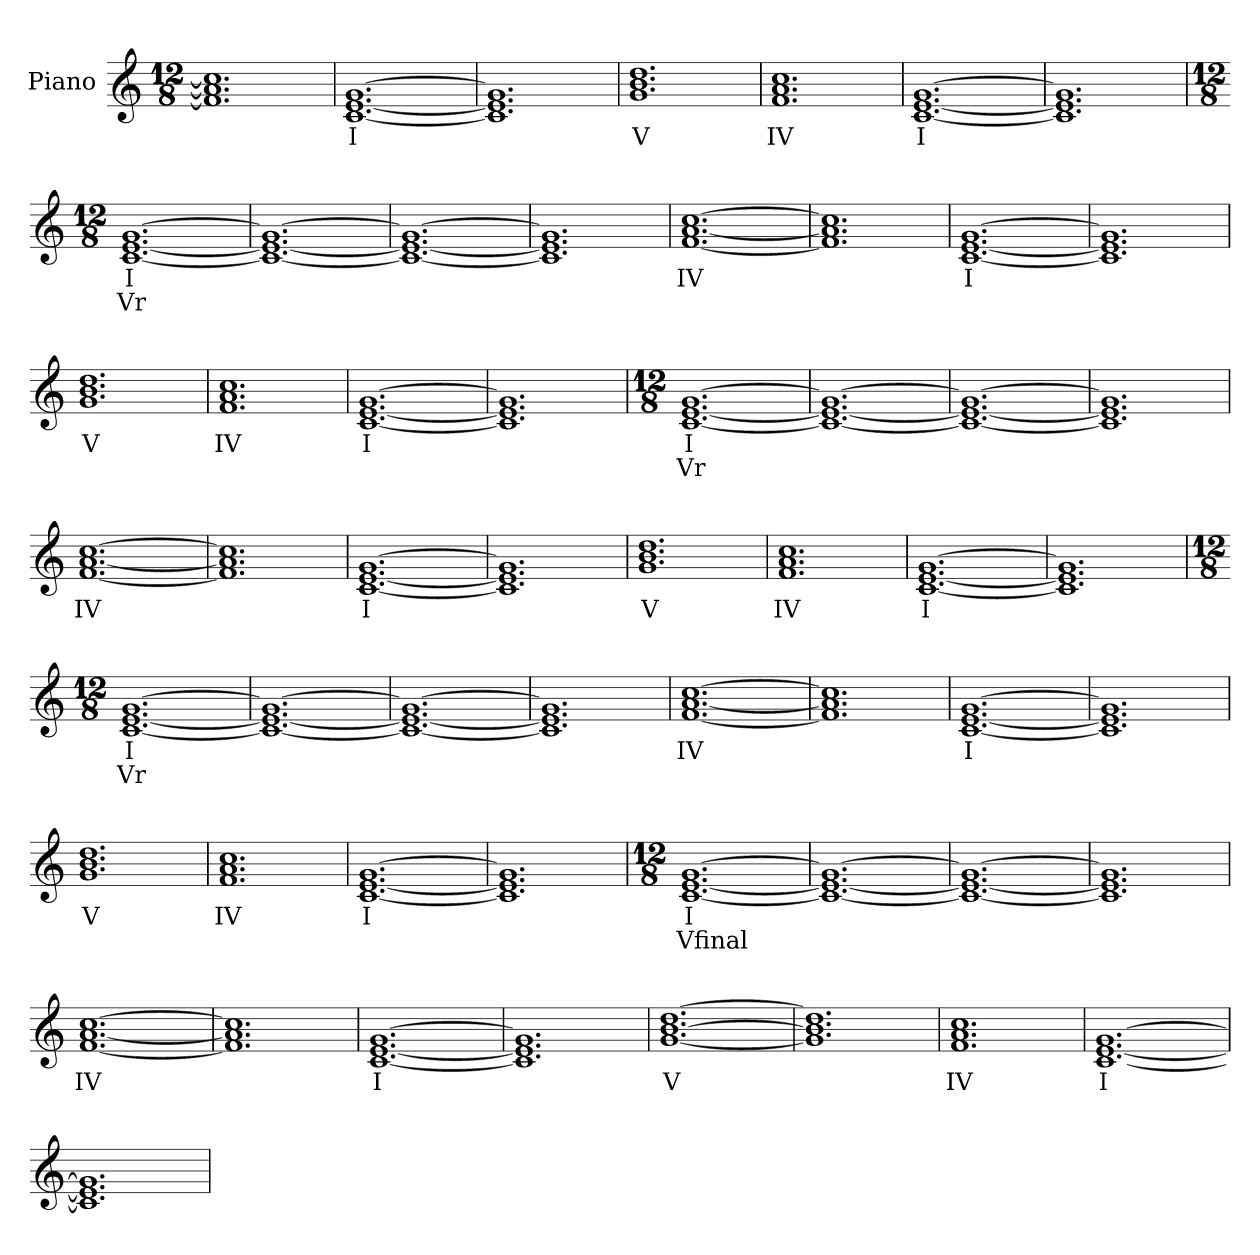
**kern	**text	**text
*part1	*part1	*part1
*staff1	*staff1	*staff1
*I"Piano	*	*
*I'Pno	*	*
*k[]	*	*
*C:	*	*
*M12/8	*	*
=	=	=
1.f] 1.a] 1.cc]	.	.
=	=	=
*k[]	*	*
*C:	*	*
[1.c [1.e [1.g	I	.
=	=	=
*k[]	*	*
*C:	*	*
1.c] 1.e] 1.g]	.	.
=	=	=
*k[]	*	*
*C:	*	*
1.g 1.b 1.dd	V	.
=	=	=
*k[]	*	*
*C:	*	*
1.f 1.a 1.cc	IV	.
=	=	=
*k[]	*	*
*C:	*	*
[1.c [1.e [1.g	I	.
=	=	=
*k[]	*	*
*C:	*	*
1.c] 1.e] 1.g]	.	.
=	=	=
*k[]	*	*
*C:	*	*
*M12/8	*	*
[1.c [1.e [1.g	I	Vr
=	=	=
*k[]	*	*
*C:	*	*
1.c_ 1.e_ 1.g_	.	.
=	=	=
*k[]	*	*
*C:	*	*
1.c_ 1.e_ 1.g_	.	.
=	=	=
*k[]	*	*
*C:	*	*
1.c] 1.e] 1.g]	.	.
=	=	=
*k[]	*	*
*C:	*	*
[1.f [1.a [1.cc	IV	.
=	=	=
*k[]	*	*
*C:	*	*
1.f] 1.a] 1.cc]	.	.
=	=	=
*k[]	*	*
*C:	*	*
[1.c [1.e [1.g	I	.
=	=	=
*k[]	*	*
*C:	*	*
1.c] 1.e] 1.g]	.	.
=	=	=
*k[]	*	*
*C:	*	*
1.g 1.b 1.dd	V	.
=	=	=
*k[]	*	*
*C:	*	*
1.f 1.a 1.cc	IV	.
=	=	=
*k[]	*	*
*C:	*	*
[1.c [1.e [1.g	I	.
=	=	=
*k[]	*	*
*C:	*	*
1.c] 1.e] 1.g]	.	.
=	=	=
*k[]	*	*
*C:	*	*
*M12/8	*	*
[1.c [1.e [1.g	I	Vr
=	=	=
*k[]	*	*
*C:	*	*
1.c_ 1.e_ 1.g_	.	.
=	=	=
*k[]	*	*
*C:	*	*
1.c_ 1.e_ 1.g_	.	.
=	=	=
*k[]	*	*
*C:	*	*
1.c] 1.e] 1.g]	.	.
=	=	=
*k[]	*	*
*C:	*	*
[1.f [1.a [1.cc	IV	.
=	=	=
*k[]	*	*
*C:	*	*
1.f] 1.a] 1.cc]	.	.
=	=	=
*k[]	*	*
*C:	*	*
[1.c [1.e [1.g	I	.
=	=	=
*k[]	*	*
*C:	*	*
1.c] 1.e] 1.g]	.	.
=	=	=
*k[]	*	*
*C:	*	*
1.g 1.b 1.dd	V	.
=	=	=
*k[]	*	*
*C:	*	*
1.f 1.a 1.cc	IV	.
=	=	=
*k[]	*	*
*C:	*	*
[1.c [1.e [1.g	I	.
=	=	=
*k[]	*	*
*C:	*	*
1.c] 1.e] 1.g]	.	.
=	=	=
*k[]	*	*
*C:	*	*
*M12/8	*	*
[1.c [1.e [1.g	I	Vr
=	=	=
*k[]	*	*
*C:	*	*
1.c_ 1.e_ 1.g_	.	.
=	=	=
*k[]	*	*
*C:	*	*
1.c_ 1.e_ 1.g_	.	.
=	=	=
*k[]	*	*
*C:	*	*
1.c] 1.e] 1.g]	.	.
=	=	=
*k[]	*	*
*C:	*	*
[1.f [1.a [1.cc	IV	.
=	=	=
*k[]	*	*
*C:	*	*
1.f] 1.a] 1.cc]	.	.
=	=	=
*k[]	*	*
*C:	*	*
[1.c [1.e [1.g	I	.
=	=	=
*k[]	*	*
*C:	*	*
1.c] 1.e] 1.g]	.	.
=	=	=
*k[]	*	*
*C:	*	*
1.g 1.b 1.dd	V	.
=	=	=
*k[]	*	*
*C:	*	*
1.f 1.a 1.cc	IV	.
=	=	=
*k[]	*	*
*C:	*	*
[1.c [1.e [1.g	I	.
=	=	=
*k[]	*	*
*C:	*	*
1.c] 1.e] 1.g]	.	.
=	=	=
*k[]	*	*
*C:	*	*
*M12/8	*	*
[1.c [1.e [1.g	I	Vfinal
=	=	=
*k[]	*	*
*C:	*	*
1.c_ 1.e_ 1.g_	.	.
=	=	=
*k[]	*	*
*C:	*	*
1.c_ 1.e_ 1.g_	.	.
=	=	=
*k[]	*	*
*C:	*	*
1.c] 1.e] 1.g]	.	.
=	=	=
*k[]	*	*
*C:	*	*
[1.f [1.a [1.cc	IV	.
=	=	=
*k[]	*	*
*C:	*	*
1.f] 1.a] 1.cc]	.	.
=	=	=
*k[]	*	*
*C:	*	*
[1.c [1.e [1.g	I	.
=	=	=
*k[]	*	*
*C:	*	*
1.c] 1.e] 1.g]	.	.
=	=	=
*k[]	*	*
*C:	*	*
[1.g [1.b [1.dd	V	.
=	=	=
*k[]	*	*
*C:	*	*
1.g] 1.b] 1.dd]	.	.
=	=	=
*k[]	*	*
*C:	*	*
1.f 1.a 1.cc	IV	.
=	=	=
*k[]	*	*
*C:	*	*
[1.c [1.e [1.g	I	.
=	=	=
*k[]	*	*
*C:	*	*
1.c] 1.e] 1.g]	.	.
=	=	=
*-	*-	*-
